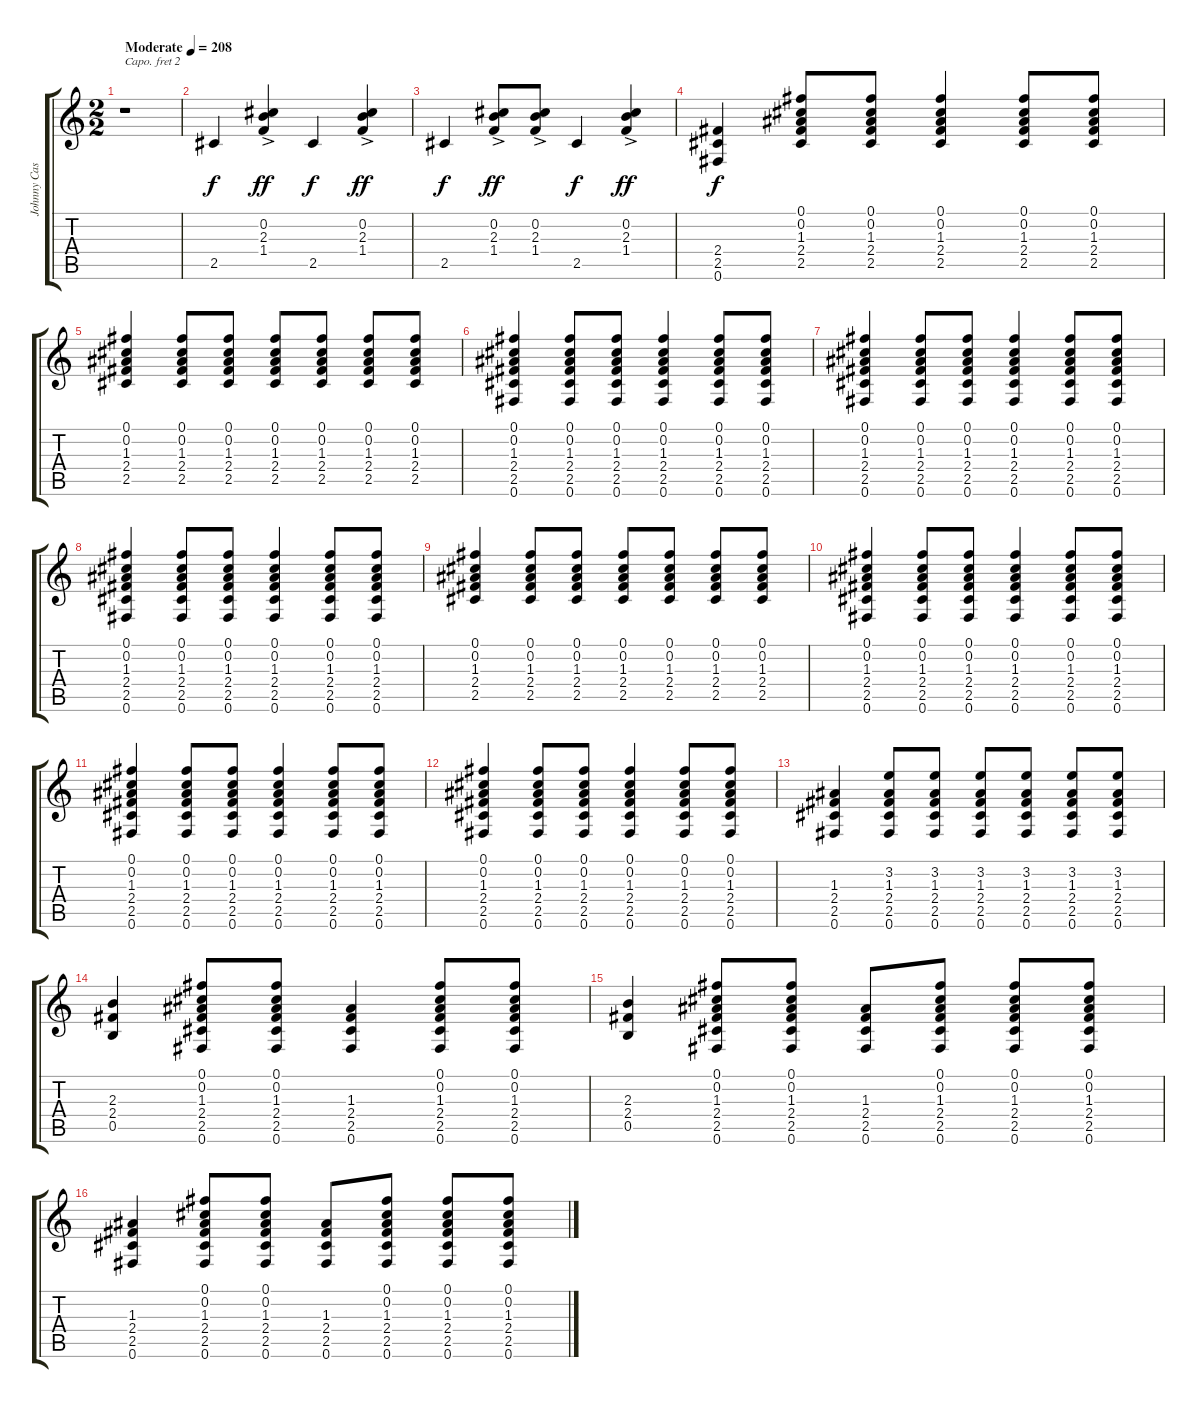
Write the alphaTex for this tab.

\track ("Johnny Cash" "Johnny Cas") {instrument acousticguitarnylon}
\staff {score tabs}
\capo 2
\tuning (E4 B3 G3 D3 A2 E2) {hide}
\ts (2 2)
\tempo (208 "Moderate")
\clef g2
\ks c
r.1{dy f instrument acousticguitarnylon} |
2.5.4 (0.2{ac} 2.3 1.4).4{dy ff} 2.5.4{dy f} (0.2{ac} 2.3 1.4).4{dy ff} |
2.5.4{dy f} (0.2{ac} 2.3 1.4).8{dy ff} (0.2 2.3 1.4{ac}).8 2.5.4{dy f} (0.2{ac} 2.3 1.4).4{dy ff} |
(2.4 2.5 0.6).4{dy f} (0.1 0.2 1.3 2.4 2.5).8 (0.1 0.2 1.3 2.4 2.5).8 (0.1 0.2 1.3 2.4 2.5).4 (0.1 0.2 1.3 2.4 2.5).8 (0.1 0.2 1.3 2.4 2.5).8 |
(0.1 0.2 1.3 2.4 2.5).4 (0.1 0.2 1.3 2.4 2.5).8 (0.1 0.2 1.3 2.4 2.5).8 (0.1 0.2 1.3 2.4 2.5).8 (0.1 0.2 1.3 2.4 2.5).8 (0.1 0.2 1.3 2.4 2.5).8 (0.1 0.2 1.3 2.4 2.5).8 |
(0.1 0.2 1.3 2.4 2.5 0.6).4 (0.1 0.2 1.3 2.4 2.5 0.6).8 (0.1 0.2 1.3 2.4 2.5 0.6).8 (0.1 0.2 1.3 2.4 2.5 0.6).4 (0.1 0.2 1.3 2.4 2.5 0.6).8 (0.1 0.2 1.3 2.4 2.5 0.6).8 |
(0.1 0.2 1.3 2.4 2.5 0.6).4 (0.1 0.2 1.3 2.4 2.5 0.6).8 (0.1 0.2 1.3 2.4 2.5 0.6).8 (0.1 0.2 1.3 2.4 2.5 0.6).4 (0.1 0.2 1.3 2.4 2.5 0.6).8 (0.1 0.2 1.3 2.4 2.5 0.6).8 |
(0.1 0.2 1.3 2.4 2.5 0.6).4 (0.1 0.2 1.3 2.4 2.5 0.6).8 (0.1 0.2 1.3 2.4 2.5 0.6).8 (0.1 0.2 1.3 2.4 2.5 0.6).4 (0.1 0.2 1.3 2.4 2.5 0.6).8 (0.1 0.2 1.3 2.4 2.5 0.6).8 |
(0.1 0.2 1.3 2.4 2.5).4 (0.1 0.2 1.3 2.4 2.5).8 (0.1 0.2 1.3 2.4 2.5).8 (0.1 0.2 1.3 2.4 2.5).8 (0.1 0.2 1.3 2.4 2.5).8 (0.1 0.2 1.3 2.4 2.5).8 (0.1 0.2 1.3 2.4 2.5).8 |
(0.1 0.2 1.3 2.4 2.5 0.6).4 (0.1 0.2 1.3 2.4 2.5 0.6).8 (0.1 0.2 1.3 2.4 2.5 0.6).8 (0.1 0.2 1.3 2.4 2.5 0.6).4 (0.1 0.2 1.3 2.4 2.5 0.6).8 (0.1 0.2 1.3 2.4 2.5 0.6).8 |
(0.1 0.2 1.3 2.4 2.5 0.6).4 (0.1 0.2 1.3 2.4 2.5 0.6).8 (0.1 0.2 1.3 2.4 2.5 0.6).8 (0.1 0.2 1.3 2.4 2.5 0.6).4 (0.1 0.2 1.3 2.4 2.5 0.6).8 (0.1 0.2 1.3 2.4 2.5 0.6).8 |
(0.1 0.2 1.3 2.4 2.5 0.6).4 (0.1 0.2 1.3 2.4 2.5 0.6).8 (0.1 0.2 1.3 2.4 2.5 0.6).8 (0.1 0.2 1.3 2.4 2.5 0.6).4 (0.1 0.2 1.3 2.4 2.5 0.6).8 (0.1 0.2 1.3 2.4 2.5 0.6).8 |
(1.3 2.4 2.5 0.6).4 (3.2 1.3 2.4 2.5 0.6).8 (3.2 1.3 2.4 2.5 0.6).8 (3.2 1.3 2.4 2.5 0.6).8 (3.2 1.3 2.4 2.5 0.6).8 (3.2 1.3 2.4 2.5 0.6).8 (3.2 1.3 2.4 2.5 0.6).8 |
(2.3 2.4 0.5).4 (0.1 0.2 1.3 2.4 2.5 0.6).8 (0.1 0.2 1.3 2.4 2.5 0.6).8 (1.3 2.4 2.5 0.6).4 (0.1 0.2 1.3 2.4 2.5 0.6).8 (0.1 0.2 1.3 2.4 2.5 0.6).8 |
(2.3 2.4 0.5).4 (0.1 0.2 1.3 2.4 2.5 0.6).8 (0.1 0.2 1.3 2.4 2.5 0.6).8 (1.3 2.4 2.5 0.6).8 (0.1 0.2 1.3 2.4 2.5 0.6).8 (0.1 0.2 1.3 2.4 2.5 0.6).8 (0.1 0.2 1.3 2.4 2.5 0.6).8 |
(1.3 2.4 2.5 0.6).4 (0.1 0.2 1.3 2.4 2.5 0.6).8 (0.1 0.2 1.3 2.4 2.5 0.6).8 (1.3 2.4 2.5 0.6).8 (0.1 0.2 1.3 2.4 2.5 0.6).8 (0.1 0.2 1.3 2.4 2.5 0.6).8 (0.1 0.2 1.3 2.4 2.5 0.6).8
